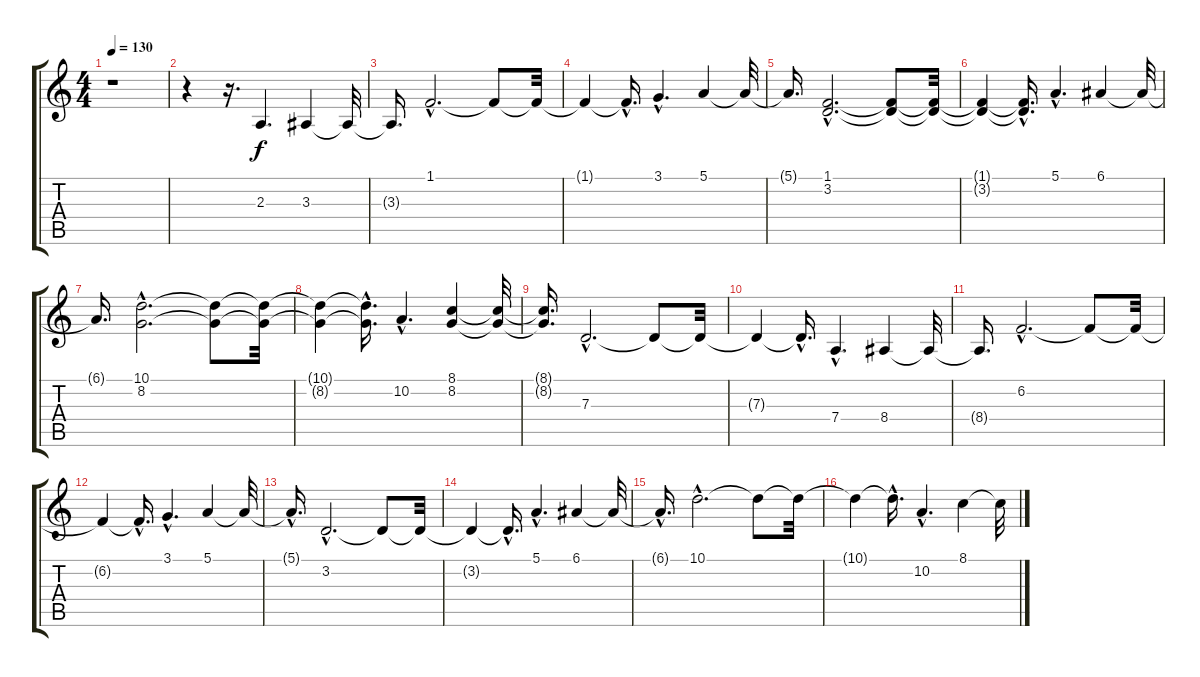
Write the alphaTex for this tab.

\track "" {instrument stringensemble2}
\staff {score tabs}
\tuning (E4 B3 G3 D3 A2 E2) {hide}
\ts (4 4)
\tempo 130
\clef g2
\ks c
r.1{dy f instrument stringensemble2} |
r.4 r.16{d} 2.3.4{d} 3.3.4 3.3{t}.32 |
3.3{t}.16{d} 1.1{hac}.2{d} 1.1{t}.8 1.1{t}.32 |
1.1{t}.4 1.1{hac t}.16{d} 3.1{hac}.4{d} 5.1.4 5.1{t}.32 |
5.1{t}.16{d} (1.1{hac} 3.2{hac}).2{d} (1.1{t} 3.2{t}).8 (1.1{t} 3.2{t}).32 |
(1.1{t} 3.2{t}).4 (1.1{hac t} 3.2{hac t}).16{d} 5.1{hac}.4{d} 6.1.4 6.1{t}.32 |
6.1{t}.16{d} (10.1{hac} 8.2{hac}).2{d} (10.1{t} 8.2{t}).8 (10.1{t} 8.2{t}).32 |
(10.1{t} 8.2{t}).4 (10.1{hac t} 8.2{hac t}).16{d} 10.2{hac}.4{d} (8.1 8.2).4 (8.1{t} 8.2{t}).32 |
(8.1{t} 8.2{t}).16{d} 7.3{hac}.2{d} 7.3{t}.8 7.3{t}.32 |
7.3{t}.4 7.3{hac t}.16{d} 7.4{hac}.4{d} 8.4.4 8.4{t}.32 |
8.4{t}.16{d} 6.2{hac}.2{d} 6.2{t}.8 6.2{t}.32 |
6.2{t}.4 6.2{hac t}.16{d} 3.1{hac}.4{d} 5.1.4 5.1{t}.32 |
5.1{hac t}.16{d} 3.2{hac}.2{d} 3.2{t}.8 3.2{t}.32 |
3.2{t}.4 3.2{hac t}.16{d} 5.1{hac}.4{d} 6.1.4 6.1{t}.32 |
6.1{hac t}.16{d} 10.1{hac}.2{d} 10.1{t}.8 10.1{t}.32 |
10.1{t}.4 10.1{hac t}.16{d} 10.2{hac}.4{d} 8.1.4 8.1{t}.32
